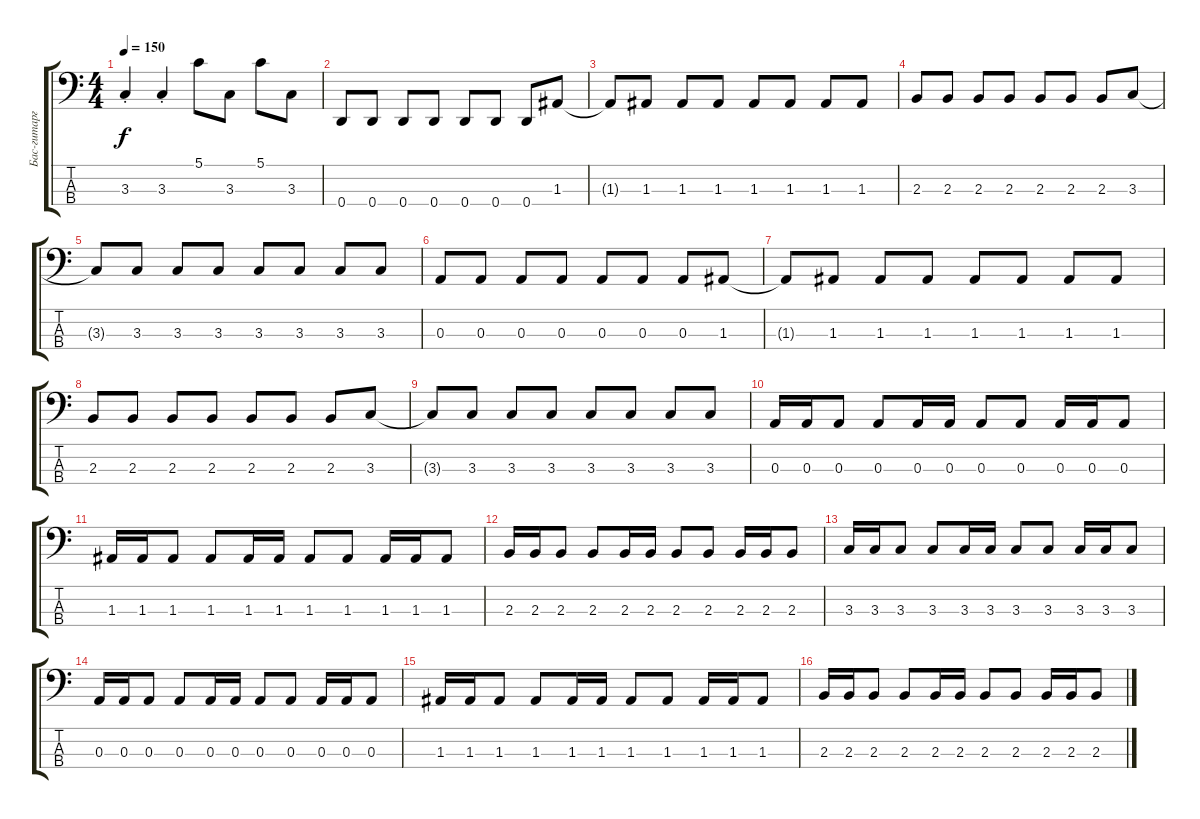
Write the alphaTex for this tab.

\track ("Бас-гитарга" "Бас-гитарг") {instrument electricbasspick}
\staff {score tabs}
\tuning (G2 D2 A1 D1) {hide}
\ts (4 4)
\tempo 150
\clef f4
\ks c
3.3{st}.4{dy f} 3.3{st}.4 5.1.8 3.3.8 5.1.8 3.3.8 |
0.4.8 0.4.8 0.4.8 0.4.8 0.4.8 0.4.8 0.4.8 1.3.8 |
1.3{t}.8 1.3.8 1.3.8 1.3.8 1.3.8 1.3.8 1.3.8 1.3.8 |
2.3.8 2.3.8 2.3.8 2.3.8 2.3.8 2.3.8 2.3.8 3.3.8 |
3.3{t}.8 3.3.8 3.3.8 3.3.8 3.3.8 3.3.8 3.3.8 3.3.8 |
0.3.8 0.3.8 0.3.8 0.3.8 0.3.8 0.3.8 0.3.8 1.3.8 |
1.3{t}.8 1.3.8 1.3.8 1.3.8 1.3.8 1.3.8 1.3.8 1.3.8 |
2.3.8 2.3.8 2.3.8 2.3.8 2.3.8 2.3.8 2.3.8 3.3.8 |
3.3{t}.8 3.3.8 3.3.8 3.3.8 3.3.8 3.3.8 3.3.8 3.3.8 |
0.3.16 0.3.16 0.3.8 0.3.8 0.3.16 0.3.16 0.3.8 0.3.8 0.3.16 0.3.16 0.3.8 |
1.3.16 1.3.16 1.3.8 1.3.8 1.3.16 1.3.16 1.3.8 1.3.8 1.3.16 1.3.16 1.3.8 |
2.3.16 2.3.16 2.3.8 2.3.8 2.3.16 2.3.16 2.3.8 2.3.8 2.3.16 2.3.16 2.3.8 |
3.3.16 3.3.16 3.3.8 3.3.8 3.3.16 3.3.16 3.3.8 3.3.8 3.3.16 3.3.16 3.3.8 |
0.3.16 0.3.16 0.3.8 0.3.8 0.3.16 0.3.16 0.3.8 0.3.8 0.3.16 0.3.16 0.3.8 |
1.3.16 1.3.16 1.3.8 1.3.8 1.3.16 1.3.16 1.3.8 1.3.8 1.3.16 1.3.16 1.3.8 |
2.3.16 2.3.16 2.3.8 2.3.8 2.3.16 2.3.16 2.3.8 2.3.8 2.3.16 2.3.16 2.3.8
